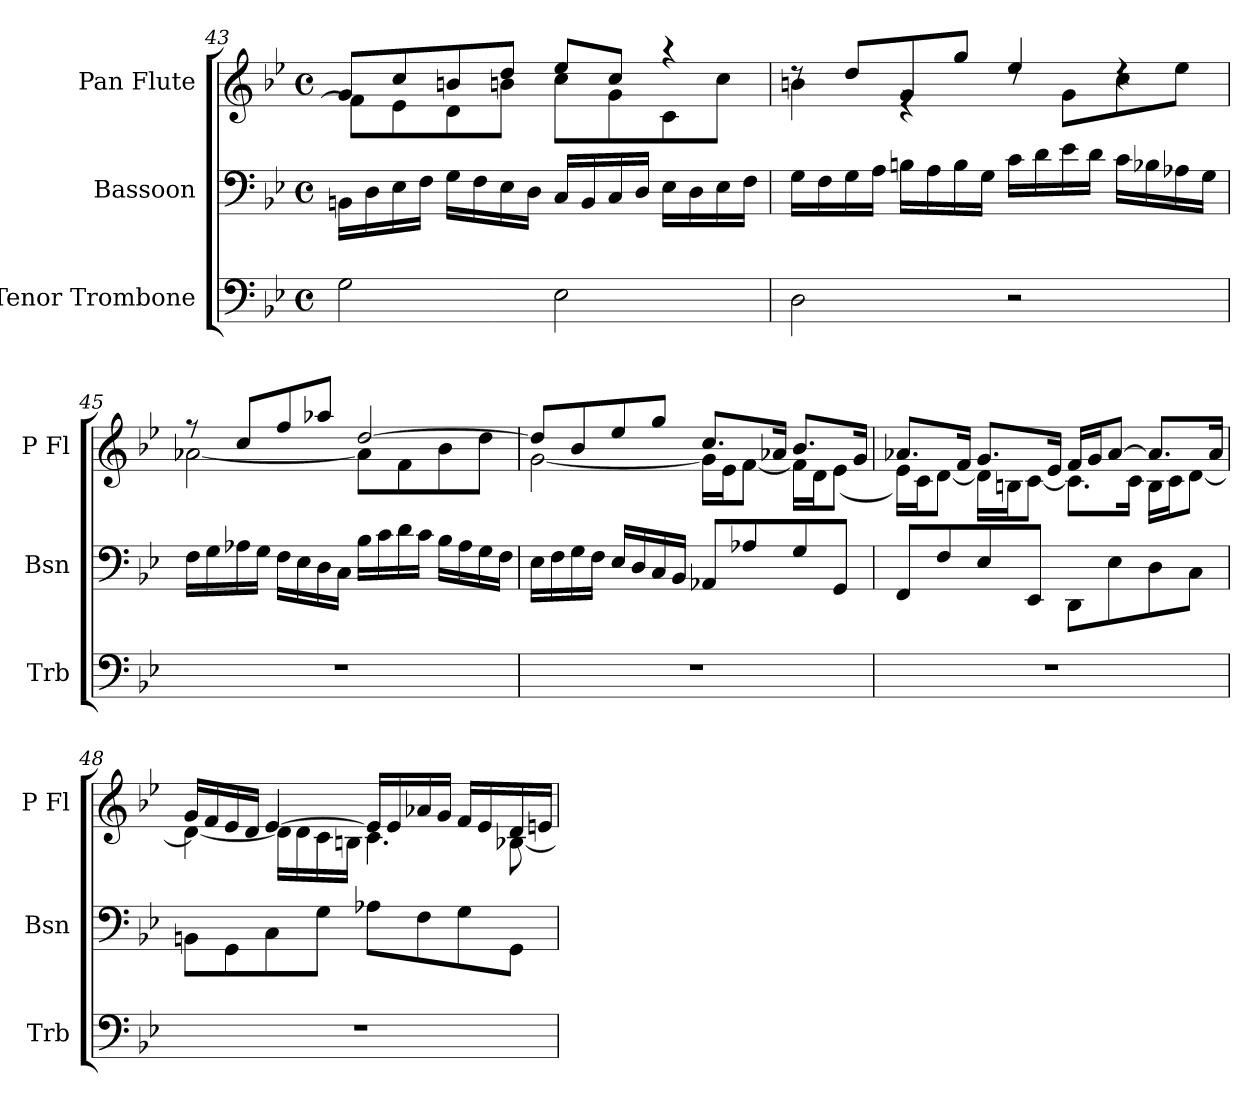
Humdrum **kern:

**kern	**kern	**kern
*part3	*part2	*part1
*staff3	*staff2	*staff1
*I"Tenor Trombone	*I"Bassoon	*I"Pan Flute
*I'Trb	*I'Bsn	*I'P Fl
*clefF4	*clefF4	*clefG2
*k[b-e-]	*k[b-e-]	*k[b-e-]
*M4/4	*M4/4	*M4/4
*met(c)	*met(c)	*met(c)
=43	=43	=43
*	*	*^
2G\	16BBn\LL	8g/L	8f\L]
.	16D\	.	.
.	16E-\	8cc/	8e-\
.	16F\JJ	.	.
.	16G\LL	8bn/	8d\
.	16F\	.	.
.	16E-\	8dd/J	8bn\J
.	16D\JJ	.	.
2E-\	16C/LL	8ee-/L	8cc\L
.	16BB/	.	.
.	16C/	8cc/J	8g\
.	16D/JJ	.	.
.	16E-\LL	4r	8c\
.	16D\	.	.
.	16E-\	.	8cc\J
.	16F\JJ	.	.
=44	=44	=44	=44
2D\	16G\LL	8rdd	4bn\
.	16F\	.	.
.	16G\	8dd/L	.
.	16A\JJ	.	.
.	16Bn\LL	8g/	4re
.	16A\	.	.
.	16B\	8gg/J	.
.	16G\JJ	.	.
2r	16c\LL	4ee-/	8rdd
.	16d\	.	.
.	16e-\	.	8g\L
.	16d\JJ	.	.
.	16c\LL	4rdd	8cc\
.	16B-X\	.	.
.	16A-X\	.	8ee-\J
.	16G\JJ	.	.
!!LO:LB:g=z	!!
=45	=45	=45	=45
1r	16F\LL	8rff	[2a-X\
.	16G\	.	.
.	16A-X\	8cc/L	.
.	16G\JJ	.	.
.	16F\LL	8ff/	.
.	16E-\	.	.
.	16D\	8aa-X/J	.
.	16C\JJ	.	.
.	16B-\LL	[2dd/	8a-\L]
.	16c\	.	.
.	16d\	.	8f\
.	16c\JJ	.	.
.	16B-\LL	.	8b-\
.	16A-\	.	.
.	16G\	.	8dd\J
.	16F\JJ	.	.
=46	=46	=46	=46
1r	16E-\LL	8dd/L]	[2g\
.	16F\	.	.
.	16G\	8b-/	.
.	16F\JJ	.	.
.	16E-/LL	8ee-/	.
.	16D/	.	.
.	16C/	8gg/J	.
.	16BB-/JJ	.	.
.	8AA-X/L	8.cc/L	16g\LL]
.	.	.	16e-\J
.	8A-X\	.	[8f\J
.	.	16a-X/Jk	.
.	8G\	8.b-/L	16f\LL]
.	.	.	16d\J
.	8GG/J	.	(<8e-\J
.	.	16g/Jk	.
=47	=47	=47	=47
1r	8FF/L	8.a-X/L	16e-\LL)
.	.	.	16c\J
.	8F\	.	[8d\J
.	.	16f/Jk	.
.	8E-\	8.g/L	16d\LL]
.	.	.	16Bn\J
.	8EE-/J	.	[8c\J
.	.	16e-/Jk	.
.	8DD/L	16f/LL	8.c\L]
.	.	16g/J	.
.	8E-\	[8a-/J	.
.	.	.	16c\Jk
.	8D\	8.a-/L]	16B\LL
.	.	.	16c\J
.	8C\J	.	[8d\J
.	.	16a-/Jk	.
!!LO:LB:g=z	!!
=48	=48	=48	=48
1r	8BBn\L	16g/LL	4d\_
.	.	16f/	.
.	8GG\	16e-/	.
.	.	16d/JJ	.
.	8C\	[4e-/	16d\LL]
.	.	.	16d\
.	8G\J	.	16c\
.	.	.	16Bn\JJ
.	8A-X\L	16e-/LL]	4.c\
.	.	16e-/	.
.	8F\	16a-X/	.
.	.	16g/JJ	.
.	8G\	16f/LL	.
.	.	16e-/	.
.	8GG\J	16d/	[8B-X\
.	.	16en/JJ	.
*	*	*v	*v
=	=	=
*-	*-	*-
